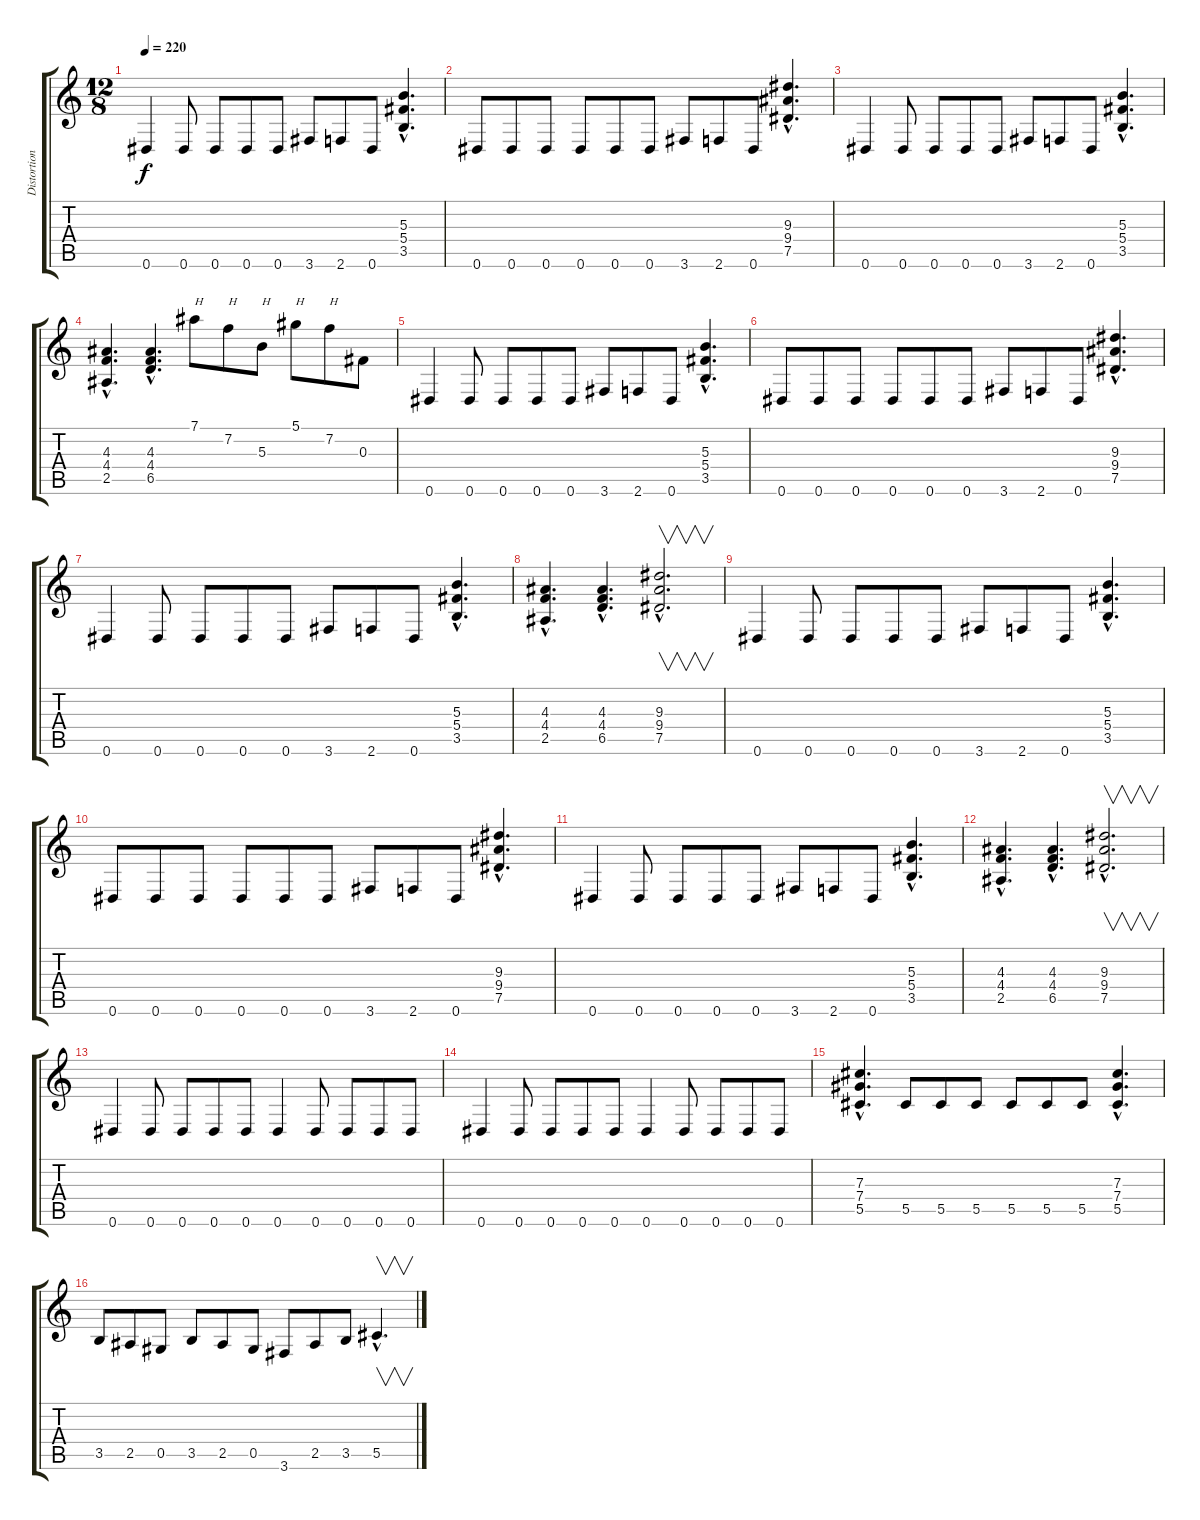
\track ("Distortion Guitar" "Distortion") {instrument distortionguitar}
\staff {score tabs}
\tuning (Eb4 Bb3 Gb3 Db3 Ab2 Eb2) {hide}
\ts (12 8)
\tempo 220
\clef g2
\ks c
0.6.4{dy f} 0.6.8 0.6.8 0.6.8 0.6.8 3.6.8 2.6.8 0.6.8 (5.3{hac} 5.4{hac} 3.5{hac}).4{d} |
0.6.8 0.6.8 0.6.8 0.6.8 0.6.8 0.6.8 3.6.8 2.6.8 0.6.8 (9.3{hac} 9.4{hac} 7.5{hac}).4{d} |
0.6.4 0.6.8 0.6.8 0.6.8 0.6.8 3.6.8 2.6.8 0.6.8 (5.3{hac} 5.4{hac} 3.5{hac}).4{d} |
(4.3{hac} 4.4{hac} 2.5{hac}).4{d} (4.3{hac} 4.4{hac} 6.5{hac}).4{d} 7.1.8{txt "H" instrument guitarharmonics} 7.2.8{txt "H"} 5.3.8{txt "H"} 5.1.8{txt "H"} 7.2.8{txt "H"} 0.3.8{instrument distortionguitar} |
0.6.4 0.6.8 0.6.8 0.6.8 0.6.8 3.6.8 2.6.8 0.6.8 (5.3{hac} 5.4{hac} 3.5{hac}).4{d} |
0.6.8 0.6.8 0.6.8 0.6.8 0.6.8 0.6.8 3.6.8 2.6.8 0.6.8 (9.3{hac} 9.4{hac} 7.5{hac}).4{d} |
0.6.4 0.6.8 0.6.8 0.6.8 0.6.8 3.6.8 2.6.8 0.6.8 (5.3{hac} 5.4{hac} 3.5{hac}).4{d} |
(4.3{hac} 4.4{hac} 2.5{hac}).4{d} (4.3{hac} 4.4{hac} 6.5{hac}).4{d} (9.3{hac} 9.4{hac} 7.5{hac}).2{v d} |
0.6.4 0.6.8 0.6.8 0.6.8 0.6.8 3.6.8 2.6.8 0.6.8 (5.3{hac} 5.4{hac} 3.5{hac}).4{d} |
0.6.8 0.6.8 0.6.8 0.6.8 0.6.8 0.6.8 3.6.8 2.6.8 0.6.8 (9.3{hac} 9.4{hac} 7.5{hac}).4{d} |
0.6.4 0.6.8 0.6.8 0.6.8 0.6.8 3.6.8 2.6.8 0.6.8 (5.3{hac} 5.4{hac} 3.5{hac}).4{d} |
(4.3{hac} 4.4{hac} 2.5{hac}).4{d} (4.3{hac} 4.4{hac} 6.5{hac}).4{d} (9.3{hac} 9.4{hac} 7.5{hac}).2{v d} |
0.6.4 0.6.8 0.6.8 0.6.8 0.6.8 0.6.4 0.6.8 0.6.8 0.6.8 0.6.8 |
0.6.4 0.6.8 0.6.8 0.6.8 0.6.8 0.6.4 0.6.8 0.6.8 0.6.8 0.6.8 |
(7.3{hac} 7.4{hac} 5.5{hac}).4{d} 5.5.8 5.5.8 5.5.8 5.5.8 5.5.8 5.5.8 (7.3{hac} 7.4{hac} 5.5{hac}).4{d} |
3.5.8 2.5.8 0.5.8 3.5.8 2.5.8 0.5.8 3.6.8 2.5.8 3.5.8 5.5{hac}.4{v d}
